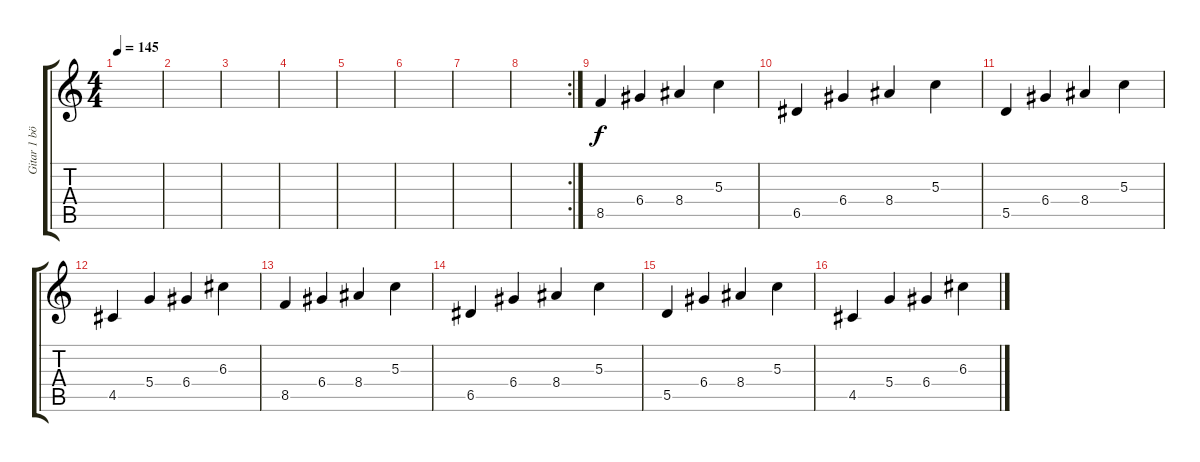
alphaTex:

\track ("Gitar 1 bölüm 2" "Gitar 1 bö") {instrument acousticguitarnylon}
\staff {score tabs}
\tuning (E4 B3 G3 D3 A2 E2) {hide}
\ts (4 4)
\tempo 145
\clef g2
\ks c
|
|
|
|
|
|
|
\rc 2
|
8.5.4 6.4.4 8.4.4 5.3.4 |
6.5.4 6.4.4 8.4.4 5.3.4 |
5.5.4 6.4.4 8.4.4 5.3.4 |
4.5.4 5.4.4 6.4.4 6.3.4 |
8.5.4 6.4.4 8.4.4 5.3.4 |
6.5.4 6.4.4 8.4.4 5.3.4 |
5.5.4 6.4.4 8.4.4 5.3.4 |
4.5.4 5.4.4 6.4.4 6.3.4
